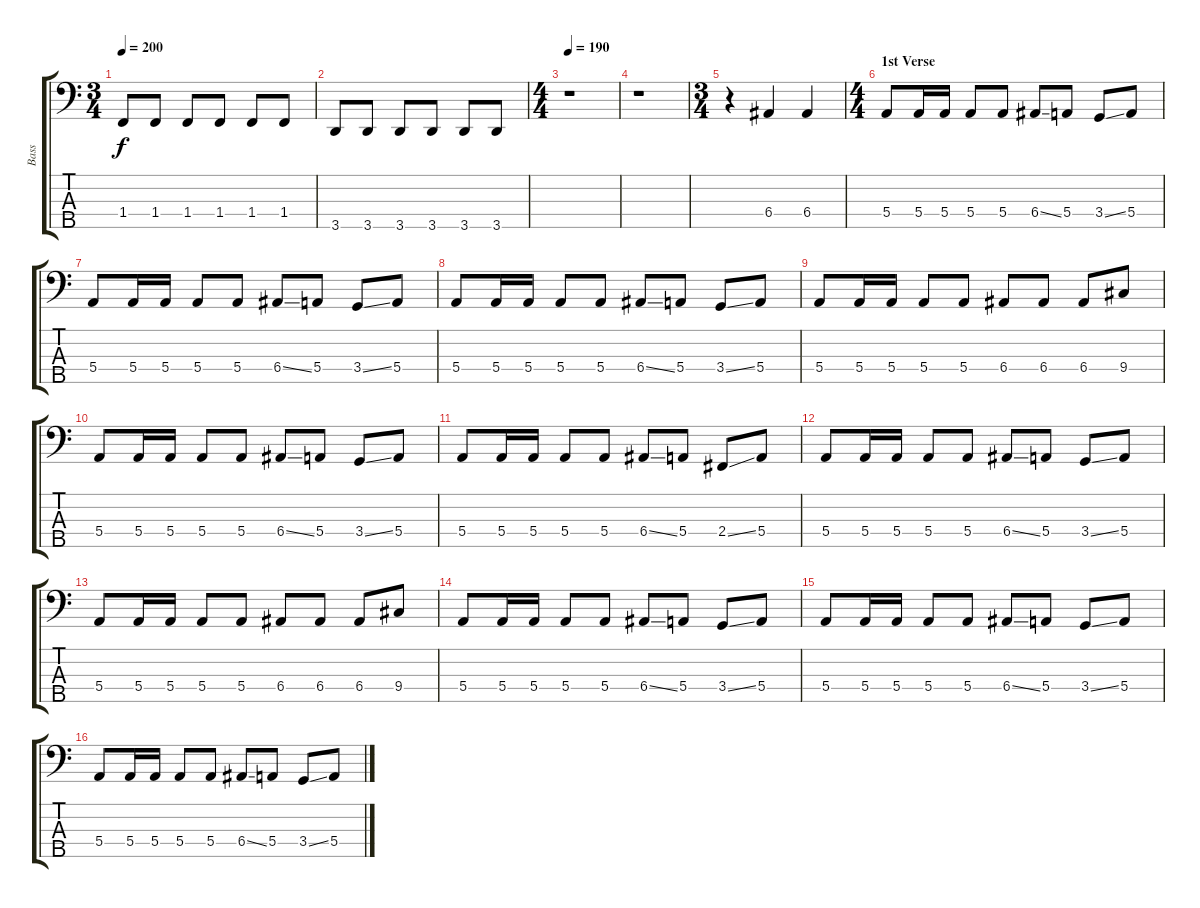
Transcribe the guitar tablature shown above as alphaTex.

\track ("Bass" "Bass") {instrument electricbassfinger}
\staff {score tabs}
\tuning (G2 D2 A1 E1 B0) {hide}
\ts (3 4)
\tempo 200
\clef f4
\ks c
1.4.8{dy f} 1.4.8 1.4.8 1.4.8 1.4.8 1.4.8 |
3.5.8 3.5.8 3.5.8 3.5.8 3.5.8 3.5.8 |
\ts (4 4)
\tempo 190
r.1 |
r.1 |
\ts (3 4)
r.4 6.4.4 6.4.4 |
\ts (4 4)
\section ("" "1st Verse")
5.4.8 5.4.16 5.4.16 5.4.8 5.4.8 6.4{ss}.8 5.4.8 3.4{ss}.8 5.4.8 |
5.4.8 5.4.16 5.4.16 5.4.8 5.4.8 6.4{ss}.8 5.4.8 3.4{ss}.8 5.4.8 |
5.4.8 5.4.16 5.4.16 5.4.8 5.4.8 6.4{ss}.8 5.4.8 3.4{ss}.8 5.4.8 |
5.4.8 5.4.16 5.4.16 5.4.8 5.4.8 6.4.8 6.4.8 6.4.8 9.4.8 |
5.4.8 5.4.16 5.4.16 5.4.8 5.4.8 6.4{ss}.8 5.4.8 3.4{ss}.8 5.4.8 |
5.4.8 5.4.16 5.4.16 5.4.8 5.4.8 6.4{ss}.8 5.4.8 2.4{ss}.8 5.4.8 |
5.4.8 5.4.16 5.4.16 5.4.8 5.4.8 6.4{ss}.8 5.4.8 3.4{ss}.8 5.4.8 |
5.4.8 5.4.16 5.4.16 5.4.8 5.4.8 6.4.8 6.4.8 6.4.8 9.4.8 |
5.4.8 5.4.16 5.4.16 5.4.8 5.4.8 6.4{ss}.8 5.4.8 3.4{ss}.8 5.4.8 |
5.4.8 5.4.16 5.4.16 5.4.8 5.4.8 6.4{ss}.8 5.4.8 3.4{ss}.8 5.4.8 |
5.4.8 5.4.16 5.4.16 5.4.8 5.4.8 6.4{ss}.8 5.4.8 3.4{ss}.8 5.4.8
